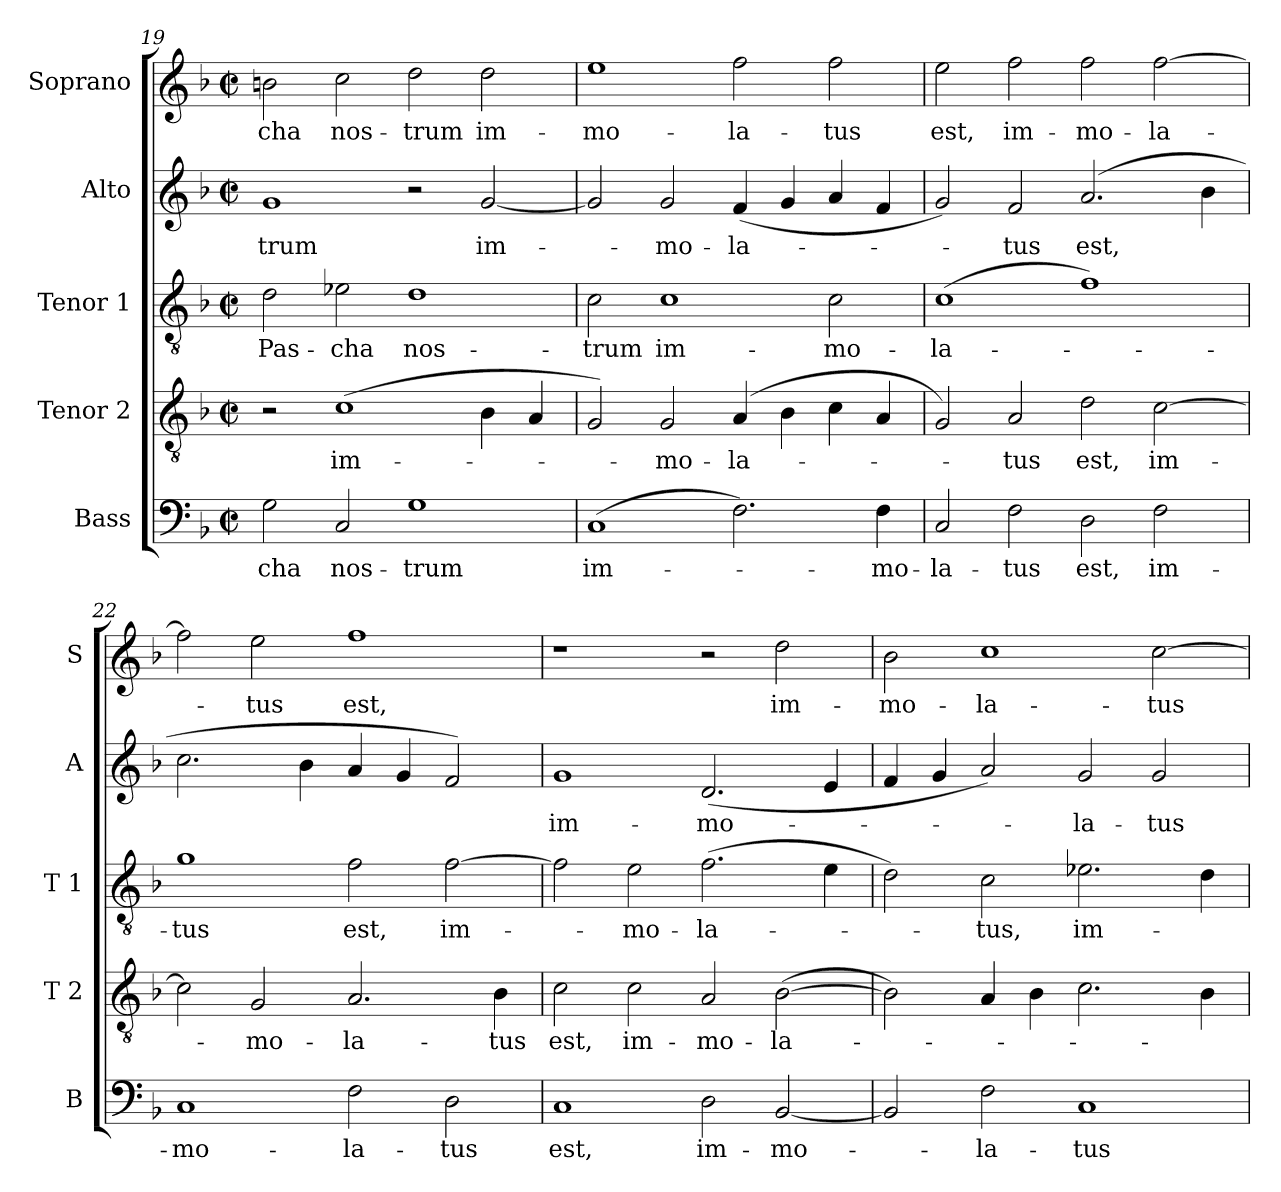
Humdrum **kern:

**kern	**text	**kern	**text	**kern	**text	**kern	**text	**kern	**text
*part5	*part5	*part4	*part4	*part3	*part3	*part2	*part2	*part1	*part1
*staff5	*staff5	*staff4	*staff4	*staff3	*staff3	*staff2	*staff2	*staff1	*staff1
*I"Bass	*	*I"Tenor 2	*	*I"Tenor 1	*	*I"Alto	*	*I"Soprano	*
*I'B	*	*I'T 2	*	*I'T 1	*	*I'A	*	*I'S	*
*clefF4	*	*clefGv2	*	*clefGv2	*	*clefG2	*	*clefG2	*
*k[b-]	*	*k[b-]	*	*k[b-]	*	*k[b-]	*	*k[b-]	*
*F:	*	*F:	*	*F:	*	*F:	*	*F:	*
*M2/2	*	*M2/2	*	*M2/2	*	*M2/2	*	*M2/2	*
*met(c|)	*	*met(c|)	*	*met(c|)	*	*met(c|)	*	*met(c|)	*
=19	=19	=19	=19	=19	=19	=19	=19	=19	=19
!	!LO:LY:b	!	!	!	!LO:LY:b	!	!LO:LY:b	!	!LO:LY:b
2G\	-cha	2r	.	2d\	Pas-	1g	-trum	2bn\	-cha
!	!LO:LY:b	!	!LO:LY:b	!	!LO:LY:b	!	!	!	!LO:LY:b
2C/	nos-	(>1c	im-	2e-X\	-cha	.	.	2cc\	nos-
!	!LO:LY:b	!	!	!	!LO:LY:b	!	!	!	!LO:LY:b
1G	-trum	.	.	1d	nos-	2r	.	2dd\	-trum
!	!	!	!	!	!	!	!LO:LY:b	!	!LO:LY:b
.	.	4B-\	.	.	.	[2g/	im-	2dd\	im-
.	.	4A/	.	.	.	.	.	.	.
=20	=20	=20	=20	=20	=20	=20	=20	=20	=20
!	!LO:LY:b	!	!	!	!LO:LY:b	!	!	!	!LO:LY:b
(<1C	im-	2G/)	.	2c\	-trum	2g/]	.	1ee	-mo-
!	!	!	!LO:LY:b	!	!LO:LY:b	!	!LO:LY:b	!	!
.	.	2G/	-mo-	1c	im-	2g/	-mo-	.	.
!	!	!	!LO:LY:b	!	!	!	!LO:LY:b	!	!LO:LY:b
2.F\)	.	(4A/	-la-	.	.	(<4f/	-la-	2ff\	-la-
.	.	4B-\	.	.	.	4g/	.	.	.
!	!	!	!	!	!LO:LY:b	!	!	!	!LO:LY:b
.	.	4c\	.	2c\	-mo-	4a/	.	2ff\	-tus
!	!LO:LY:b	!	!	!	!	!	!	!	!
4F\	-mo-	4A/	.	.	.	4f/	.	.	.
=21	=21	=21	=21	=21	=21	=21	=21	=21	=21
!	!LO:LY:b	!	!	!	!LO:LY:b	!	!	!	!LO:LY:b
2C/	-la-	2G/)	.	(<1c	-la-	2g/)	.	2ee\	est,
!	!LO:LY:b	!	!LO:LY:b	!	!	!	!LO:LY:b	!	!LO:LY:b
2F\	-tus	2A/	-tus	.	.	2f/	-tus	2ff\	im-
!	!LO:LY:b	!	!LO:LY:b	!	!	!	!LO:LY:b	!	!LO:LY:b
2D\	est,	2d\	est,	1f)	.	(2.a/	est,	2ff\	-mo-
!	!LO:LY:b	!	!LO:LY:b	!	!	!	!	!	!LO:LY:b
2F\	im-	[2c\	im-	.	.	.	.	[2ff\	-la-
.	.	.	.	.	.	4b-\	.	.	.
!!LO:PB:g=z
=22	=22	=22	=22	=22	=22	=22	=22	=22	=22
!	!LO:LY:b	!	!	!	!LO:LY:b	!	!	!	!
1C	-mo-	2c\]	.	1g	-tus	2.cc\	.	2ff\]	.
!	!	!	!LO:LY:b	!	!	!	!	!	!LO:LY:b
.	.	2G/	-mo-	.	.	.	.	2ee\	-tus
.	.	.	.	.	.	4b-\	.	.	.
!	!LO:LY:b	!	!LO:LY:b	!	!LO:LY:b	!	!	!	!LO:LY:b
2F\	-la-	2.A/	-la-	2f\	est,	4a/	.	1ff	est,
.	.	.	.	.	.	4g/	.	.	.
!	!LO:LY:b	!	!	!	!LO:LY:b	!	!	!	!
2D\	-tus	.	.	[2f\	im-	2f/)	.	.	.
!	!	!	!LO:LY:b	!	!	!	!	!	!
.	.	4B-\	-tus	.	.	.	.	.	.
=23	=23	=23	=23	=23	=23	=23	=23	=23	=23
!	!LO:LY:b	!	!LO:LY:b	!	!	!	!LO:LY:b	!	!
1C	est,	2c\	est,	2f\]	.	1g	im-	1r	.
!	!	!	!LO:LY:b	!	!LO:LY:b	!	!	!	!
.	.	2c\	im-	2e\	-mo-	.	.	.	.
!	!LO:LY:b	!	!LO:LY:b	!	!LO:LY:b	!	!LO:LY:b	!	!
2D\	im-	2A/	-mo-	(>2.f\	-la-	(<2.d/	-mo-	2r	.
!	!LO:LY:b	!	!LO:LY:b	!	!	!	!	!	!LO:LY:b
[2BB-/	-mo-	(>[2B-\	-la-	.	.	.	.	2dd\	im-
.	.	.	.	4e\	.	4e/	.	.	.
=24	=24	=24	=24	=24	=24	=24	=24	=24	=24
!	!	!	!	!	!	!	!	!	!LO:LY:b
2BB-/]	.	2B-\])	.	2d\)	.	4f/	.	2b-\	-mo-
.	.	.	.	.	.	4g/	.	.	.
!	!LO:LY:b	!	!	!	!LO:LY:b	!	!	!	!LO:LY:b
2F\	-la-	4A/	.	2c\	-tus,	2a/)	.	1cc	-la-
.	.	4B-\	.	.	.	.	.	.	.
!	!LO:LY:b	!	!	!	!LO:LY:b	!	!LO:LY:b	!	!
1C	-tus	2.c\	.	2.e-X\	im-	2g/	-la-	.	.
!	!	!	!	!	!	!	!LO:LY:b	!	!LO:LY:b
.	.	.	.	.	.	2g/	-tus	[2cc\	-tus
.	.	4B-\	.	4d\	.	.	.	.	.
=	=	=	=	=	=	=	=	=	=
*-	*-	*-	*-	*-	*-	*-	*-	*-	*-
